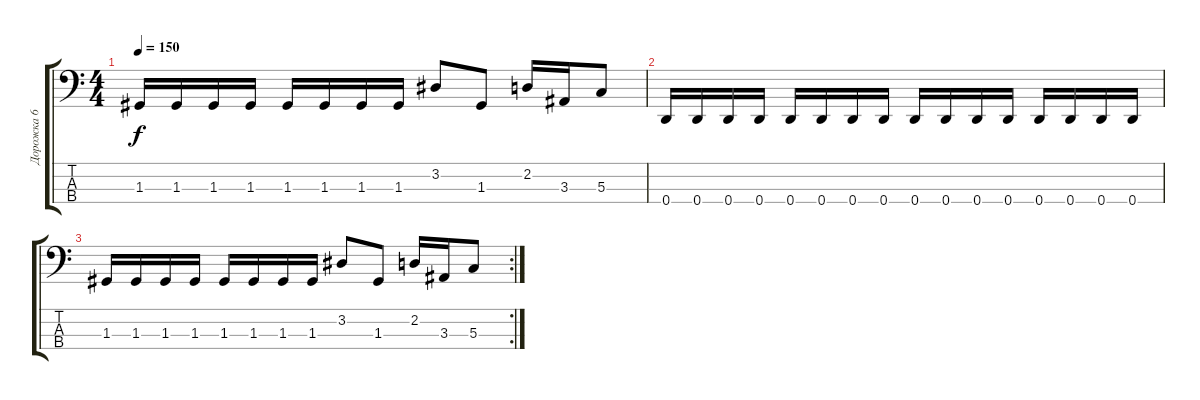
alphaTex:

\track ("Дорожка 6" "Дорожка 6") {instrument slapbass1}
\staff {score tabs}
\tuning (F2 C2 G1 D1) {hide}
\ts (4 4)
\tempo 150
\clef f4
\ks c
1.3.16{dy f} 1.3.16 1.3.16 1.3.16 1.3.16 1.3.16 1.3.16 1.3.16 3.2.8 1.3.8 2.2.16 3.3.16 5.3.8 |
0.4.16 0.4.16 0.4.16 0.4.16 0.4.16 0.4.16 0.4.16 0.4.16 0.4.16 0.4.16 0.4.16 0.4.16 0.4.16 0.4.16 0.4.16 0.4.16 |
\rc 2
1.3.16 1.3.16 1.3.16 1.3.16 1.3.16 1.3.16 1.3.16 1.3.16 3.2.8 1.3.8 2.2.16 3.3.16 5.3.8
